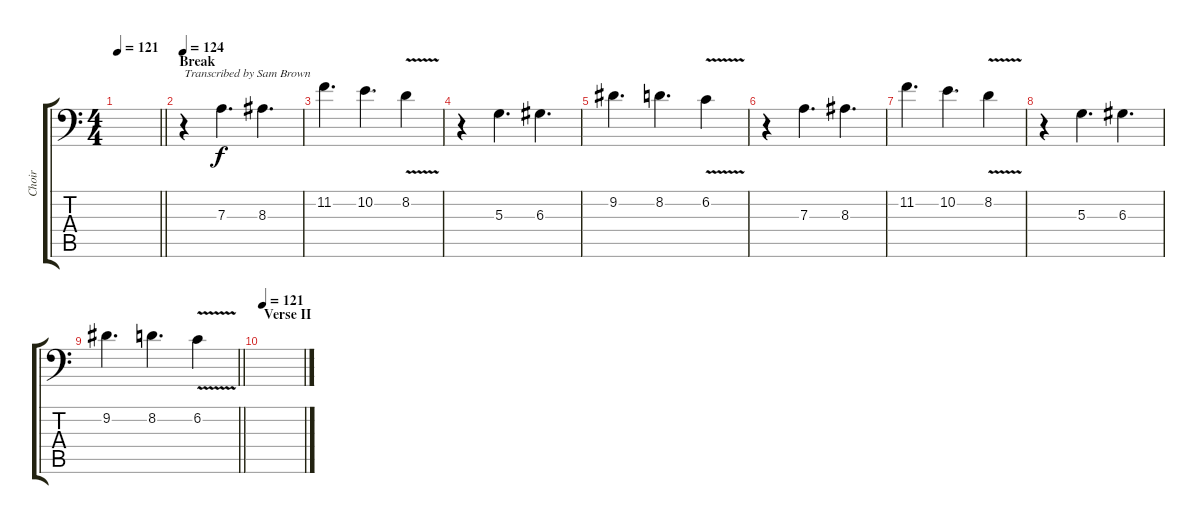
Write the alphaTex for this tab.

\track ("Choir" "Choir") {instrument stringensemble2}
\staff {score tabs}
\tuning (B3 Gb3 D3 A2 E2 A1) {hide}
\ts (4 4)
\tempo 121
\clef f4
\barLineRight lightlight
\ks c
|
\section ("" "Break")
\tempo 124
r.4{txt "Transcribed by Sam Brown"} 7.3.4{d} 8.3.4{d} |
11.2.4{d} 10.2.4{d} 8.2{v}.4 |
r.4 5.3.4{d} 6.3.4{d} |
9.2.4{d} 8.2.4{d} 6.2{v}.4 |
r.4 7.3.4{d} 8.3.4{d} |
11.2.4{d} 10.2.4{d} 8.2{v}.4 |
r.4 5.3.4{d} 6.3.4{d} |
\barLineRight lightlight
9.2.4{d} 8.2.4{d} 6.2{v}.4 |
\section ("" "Verse II")
\tempo 121
